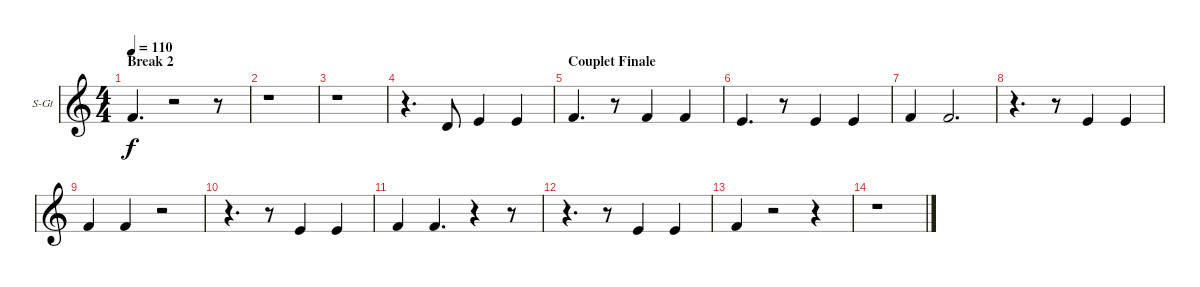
\bracketExtendMode groupsimilarinstruments
\firstSystemTrackNameOrientation horizontal
\otherSystemsTrackNameOrientation horizontal
\chordDiagramsInScore
\track ("Voix" "S-Gt") {instrument tenorsax}
\staff {score}
\tuning (E4 B3 G3 D3 A2 E2)
\displaytranspose 12
\ts (4 4)
\section ("" "Break 2")
\tempo 110
\clef g2
\ks c
3.4.4{d dy f} r.2 r.8 |
r.1 |
r.1 |
r.4{d} 0.4.8 2.4.4 2.4.4 |
\section ("" "Couplet Finale")
3.4.4{d} r.8 3.4.4 3.4.4 |
2.4.4{d} r.8 2.4.4 2.4.4 |
3.4.4 3.4.2{d} |
r.4{d} r.8 2.4.4 2.4.4 |
3.4.4 3.4.4 r.2 |
r.4{d} r.8 2.4.4 2.4.4 |
3.4.4 3.4.4{d} r.4 r.8 |
r.4{d} r.8 2.4.4 2.4.4 |
3.4.4 r.2 r.4 |
r.1
